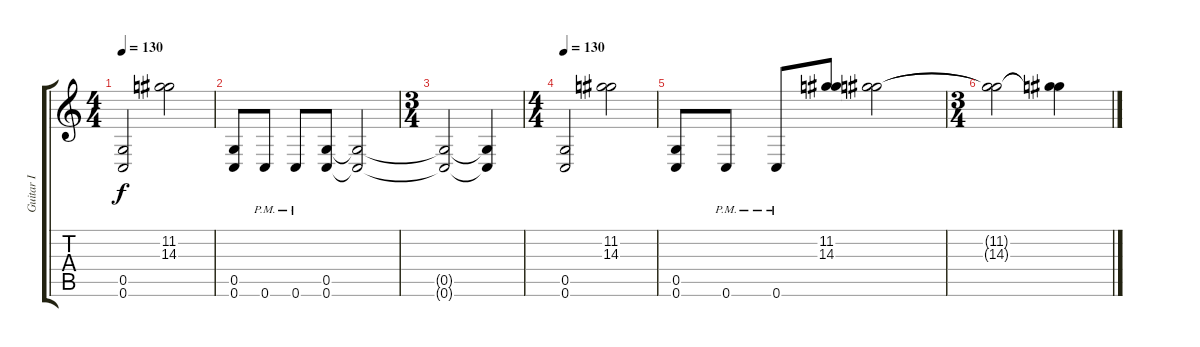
\track ("Guitar I" "Guitar I") {instrument distortionguitar}
\staff {score tabs}
\tuning (D4 A3 F3 C3 G2 C2) {hide}
\ts (4 4)
\tempo 130
\clef g2
\ks c
(0.5 0.6).2{dy f} (11.2 14.3).2 |
(0.5 0.6).8 0.6{pm}.8 0.6{pm}.8 (0.5 0.6).8 (0.5{t} 0.6{t}).2 |
\ts (3 4)
(0.5{t} 0.6{t}).2 (0.5{t} 0.6{t}).4 |
\ts (4 4)
\tempo 130
(0.5 0.6).2 (11.2 14.3).2 |
(0.5 0.6).8 0.6{pm}.8 0.6{pm}.8 (11.2 14.3).8 (11.2{t} 14.3{t}).2 |
\ts (3 4)
(11.2{t} 14.3{t}).2 (11.2{t} 14.3{t}).4
